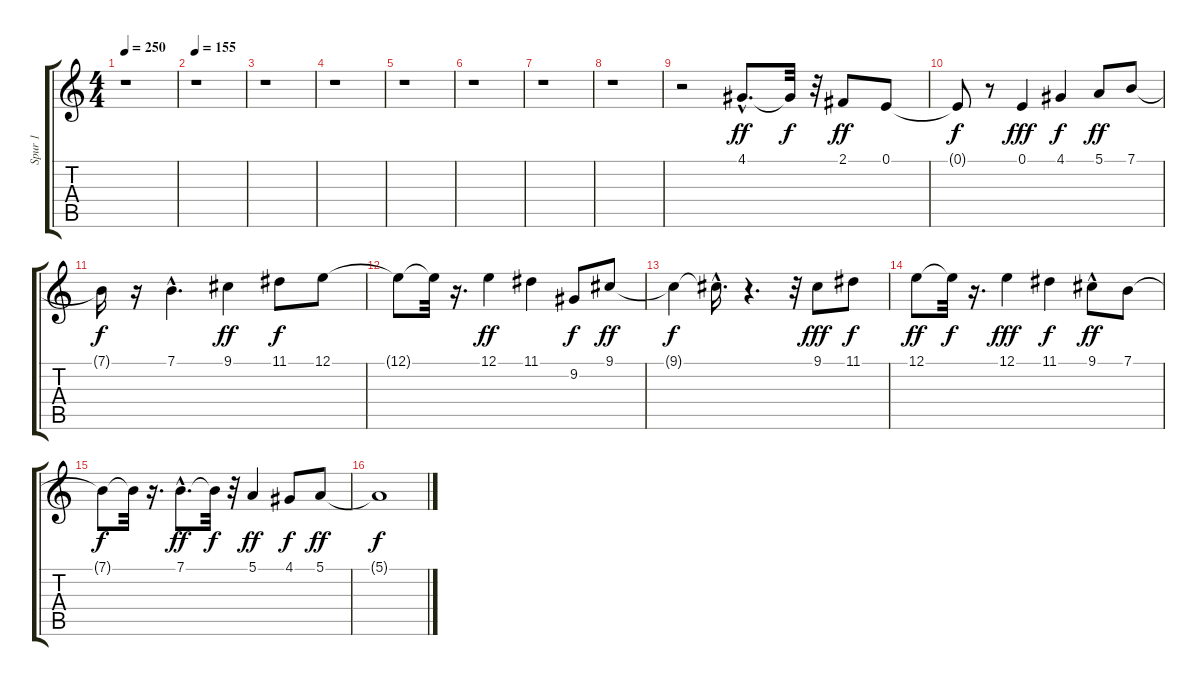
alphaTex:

\track ("Spur 1" "Spur 1") {instrument clarinet}
\staff {score tabs}
\tuning (E4 B3 G3 D3 A2 E2) {hide}
\ts (4 4)
\tempo 250
\clef g2
\ks c
r.1{dy ff instrument clarinet} |
\tempo 155
r.1 |
r.1 |
r.1 |
r.1 |
r.1 |
r.1 |
r.1 |
r.2 4.1{hac}.8{d} 4.1{t}.32{dy f} r.32 2.1.8{dy ff} 0.1.8 |
0.1{t}.8{dy f} r.8 0.1.4{dy fff} 4.1.4{dy f} 5.1.8{dy ff} 7.1.8 |
7.1{t}.16{dy f} r.16 7.1{hac}.4{d} 9.1.4{dy ff} 11.1.8{dy f} 12.1.8 |
12.1{t}.8 12.1{t}.32 r.16{d} 12.1.4{dy ff} 11.1.4 9.2.8{dy f} 9.1.8{dy ff} |
9.1{t}.4{dy f} 9.1{hac t}.16{d} r.4{d} r.32 9.1.8{dy fff} 11.1.8{dy f} |
12.1.8{dy ff} 12.1{t}.32{dy f} r.16{d} 12.1.4{dy fff} 11.1.4{dy f} 9.1{hac}.8{dy ff} 7.1.8 |
7.1{t}.8{dy f} 7.1{t}.32 r.16{d} 7.1{hac}.8{d dy ff} 7.1{t}.32{dy f} r.32 5.1.4{dy ff} 4.1.8{dy f} 5.1.8{dy ff} |
5.1{t}.1{dy f}
